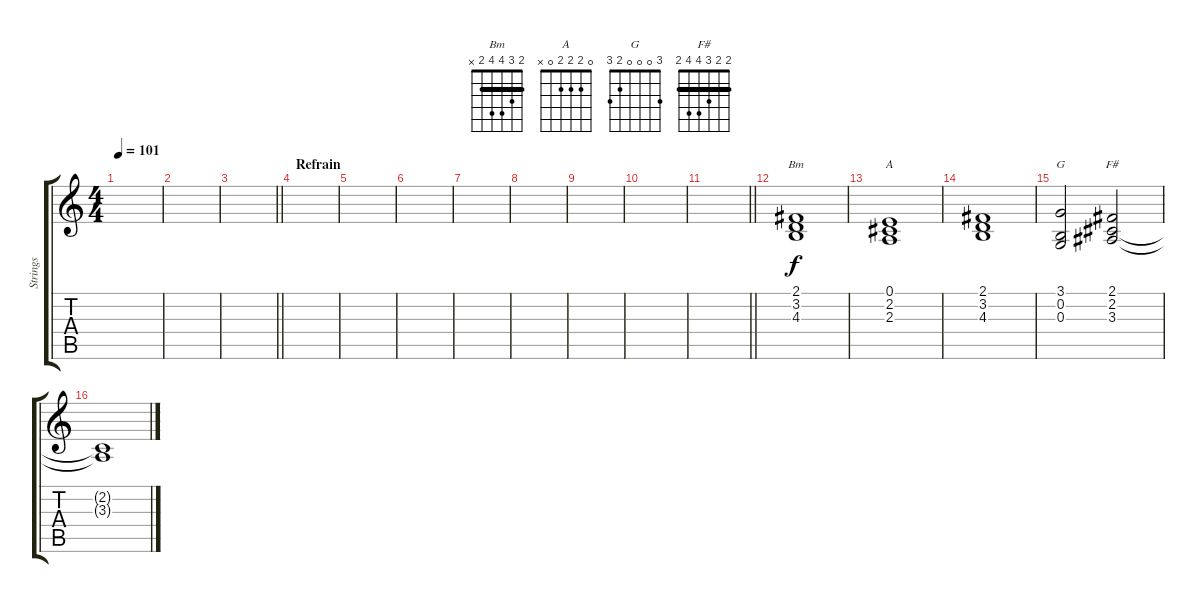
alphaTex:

\track ("Strings" "Strings") {instrument stringensemble1}
\staff {score tabs}
\tuning (E4 B3 G3 D3 A2 E2) {hide}
\chord ("Bm" 2 3 4 4 2 x) {barre 2}
\chord ("A" 0 2 2 2 0 x)
\chord ("G" 3 0 0 0 2 3)
\chord ("F#" 2 2 3 4 4 2) {barre 2}
\ts (4 4)
\tempo 101
\clef g2
\ks c
|
|
\barLineRight lightlight
|
\section ("" "Refrain")
|
|
|
|
|
|
|
\barLineRight lightlight
|
(2.1 3.2 4.3).1{ch "Bm"} |
(0.1 2.2 2.3).1{ch "A"} |
(2.1 3.2 4.3).1 |
(3.1 0.2 0.3).2{ch "G"} (2.1 2.2 3.3).2{ch "F#"} |
(2.2{t} 3.3{t}).1
